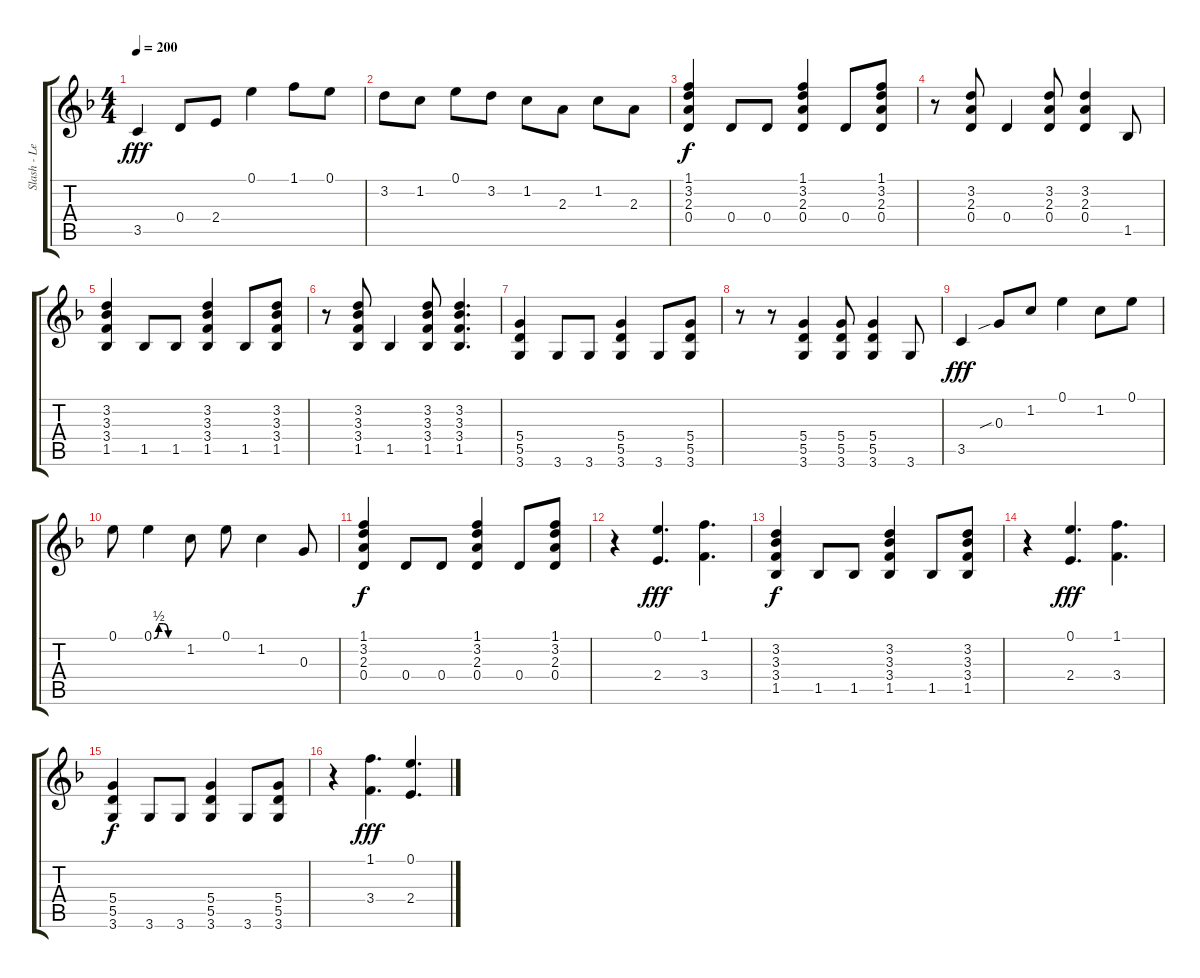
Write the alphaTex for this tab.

\track ("Slash - Lead Guitar" "Slash - Le") {instrument acousticguitarsteel}
\staff {score tabs}
\tuning (E4 B3 G3 D3 A2 E2) {hide}
\ts (4 4)
\tempo 200
\clef g2
\ks dminor
3.5.4{dy fff} 0.4.8 2.4.8 0.1.4 1.1.8 0.1.8 |
3.2.8 1.2.8 0.1.8 3.2.8 1.2.8 2.3.8 1.2.8 2.3.8 |
(1.1 3.2 2.3 0.4).4{dy f} 0.4.8 0.4.8 (1.1 3.2 2.3 0.4).4 0.4.8 (1.1 3.2 2.3 0.4).8 |
r.8 (3.2 2.3 0.4).8 0.4.4 (3.2 2.3 0.4).8 (3.2 2.3 0.4).4 1.5.8 |
(3.2 3.3 3.4 1.5).4 1.5.8 1.5.8 (3.2 3.3 3.4 1.5).4 1.5.8 (3.2 3.3 3.4 1.5).8 |
r.8 (3.2 3.3 3.4 1.5).8 1.5.4 (3.2 3.3 3.4 1.5).8 (3.2 3.3 3.4 1.5).4{d} |
(5.4 5.5 3.6).4 3.6.8 3.6.8 (5.4 5.5 3.6).4 3.6.8 (5.4 5.5 3.6).8 |
r.8 r.8 (5.4 5.5 3.6).4 (5.4 5.5 3.6).8 (5.4 5.5 3.6).4 3.6.8 |
3.5.4{dy fff} 0.3{sib}.8 1.2.8 0.1.4 1.2.8 0.1.8 |
0.1.8 0.1{be (custom 0 0 10 2 20 2 30 0 60 0)}.4 1.2.8 0.1.8 1.2.4 0.3.8 |
(1.1 3.2 2.3 0.4).4{dy f} 0.4.8 0.4.8 (1.1 3.2 2.3 0.4).4 0.4.8 (1.1 3.2 2.3 0.4).8 |
r.4 (0.1 2.4).4{d dy fff} (1.1 3.4).4{d} |
(3.2 3.3 3.4 1.5).4{dy f} 1.5.8 1.5.8 (3.2 3.3 3.4 1.5).4 1.5.8 (3.2 3.3 3.4 1.5).8 |
r.4 (0.1 2.4).4{d dy fff} (1.1 3.4).4{d} |
(5.4 5.5 3.6).4{dy f} 3.6.8 3.6.8 (5.4 5.5 3.6).4 3.6.8 (5.4 5.5 3.6).8 |
r.4 (1.1 3.4).4{d dy fff} (0.1 2.4).4{d}
